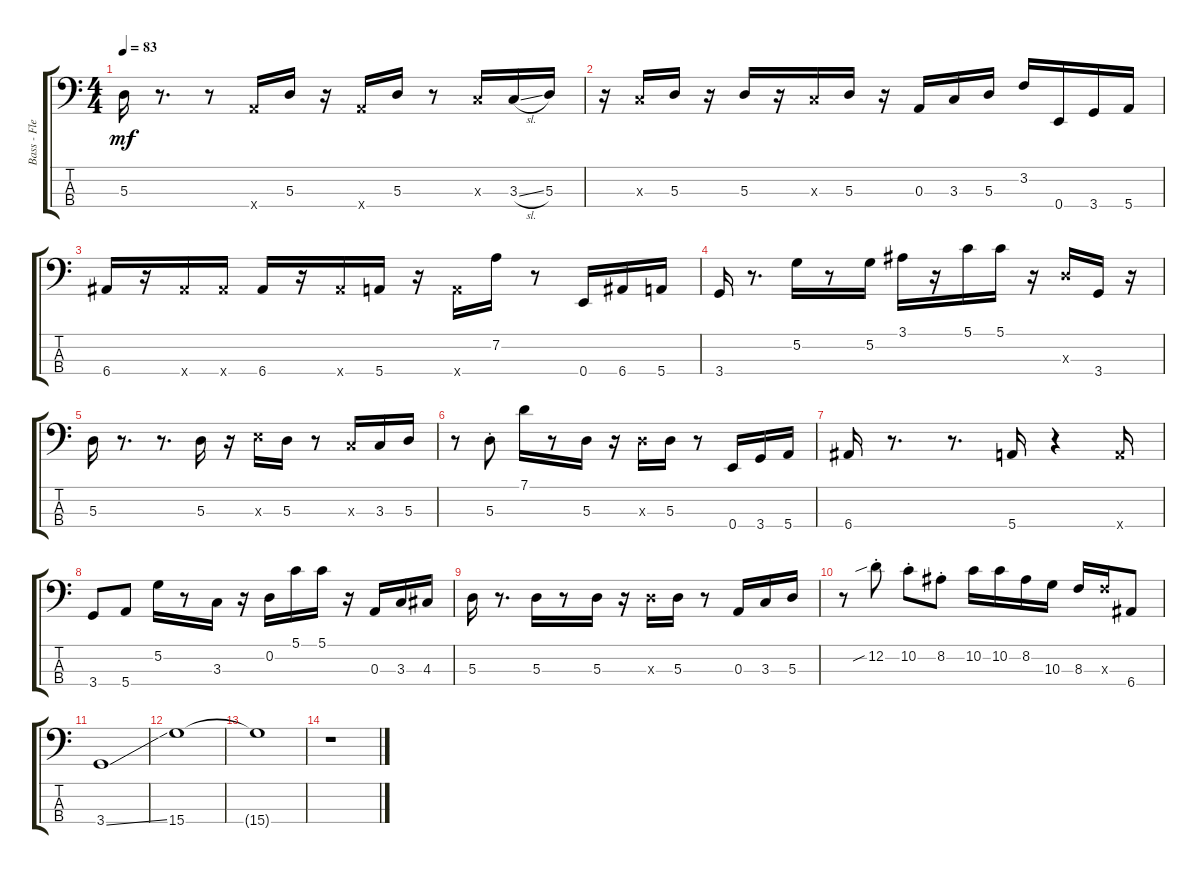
\track ("Bass - Flea" "Bass - Fle") {instrument electricbassfinger}
\staff {score tabs}
\tuning (G2 D2 A1 E1) {hide}
\ts (4 4)
\tempo 83
\clef f4
\ks c
5.3.16{dy mf} r.8{d} r.8 5.4{x}.16 5.3.16 r.16 5.4{x}.16 5.3.16 r.8 3.3{x}.16 3.3{sl}.16 5.3.16 |
r.16 3.3{x}.16 5.3.16 r.16 5.3.16 r.16 3.3{x}.16 5.3.16 r.16 0.3.16 3.3.16 5.3.16 3.2.16 0.4.16 3.4.16 5.4.16 |
6.4.16 r.16 6.4{x}.16 6.4{x}.16 6.4.16 r.16 6.4{x}.16 5.4.16 r.16 5.4{x}.16 7.2.16 r.8 0.4.16 6.4.16 5.4.16 |
3.4.16 r.8{d} 5.2.16 r.8 5.2.16 3.1.16 r.16 5.1.16 5.1.16 r.16 5.3{x}.16 3.4.16 r.16 |
5.3.16 r.8{d} r.8{d} 5.3.16 r.16 7.3{x}.16 5.3.16 r.8 3.3{x}.16 3.3.16 5.3.16 |
r.8 5.3{st}.8 7.1.16 r.8 5.3.16 r.16 5.3{x}.16 5.3.16 r.8 0.4.16 3.4.16 5.4.16 |
6.4.16 r.8{d} r.8{d} 5.4.16 r.4 5.4{x}.16 |
3.4.8 5.4.8 5.2.16 r.8 3.3.16 r.16 0.2.16 5.1.16 5.1.16 r.16 0.3.16 3.3.16 4.3.16 |
5.3.16 r.8{d} 5.3.16 r.8 5.3.16 r.16 5.3{x}.16 5.3.16 r.8 0.3.16 3.3.16 5.3.16 |
r.8 12.2{sib st}.8 10.2{st}.8 8.2{st}.8 10.2.16 10.2.16 8.2.16 10.3.16 8.3.16 8.3{x}.16 6.4.8 |
3.4{ss}.1 |
15.4.1 |
15.4{t}.1 |
r.1
